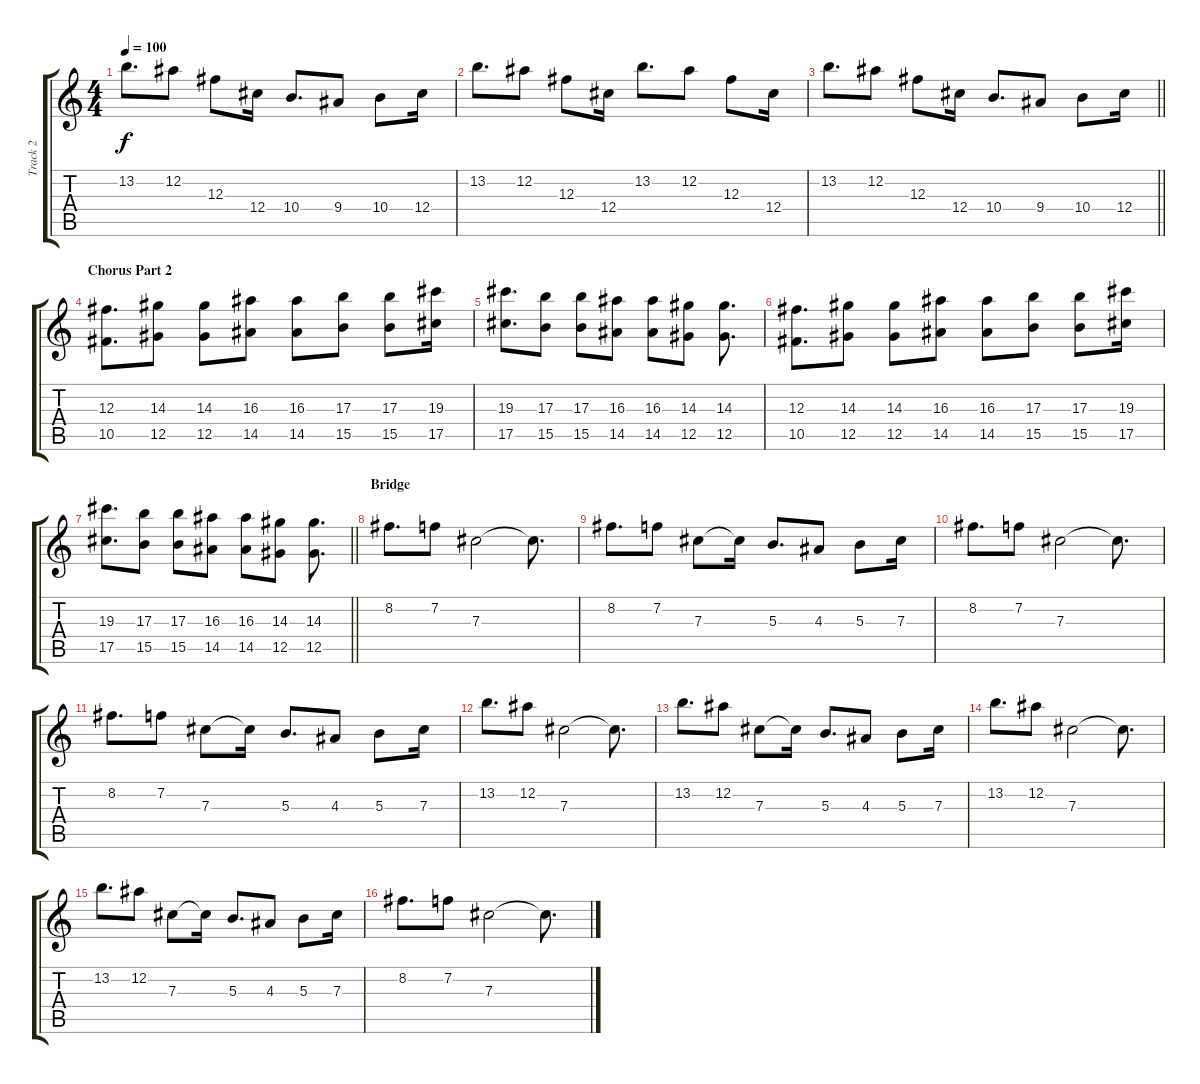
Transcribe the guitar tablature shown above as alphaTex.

\track ("Track 2" "Track 2") {instrument distortionguitar}
\staff {score tabs}
\tuning (Eb4 Bb3 Gb3 Db3 Ab2 Db2) {hide}
\ts (4 4)
\tempo 100
\clef g2
\ks c
13.2.8{d dy f} 12.2.8 12.3.8 12.4.16 10.4.8{d} 9.4.8 10.4.8 12.4.16 |
13.2.8{d} 12.2.8 12.3.8 12.4.16 13.2.8{d} 12.2.8 12.3.8 12.4.16 |
\barLineRight lightlight
13.2.8{d} 12.2.8 12.3.8 12.4.16 10.4.8{d} 9.4.8 10.4.8 12.4.16 |
\section ("" "Chorus Part 2")
(12.3 10.5).8{d} (14.3 12.5).8 (14.3 12.5).8 (16.3 14.5).8 (16.3 14.5).8 (17.3 15.5).8 (17.3 15.5).8 (19.3 17.5).16 |
(19.3 17.5).8{d} (17.3 15.5).8 (17.3 15.5).8 (16.3 14.5).8 (16.3 14.5).8 (14.3 12.5).8 (14.3 12.5).8{d} |
(12.3 10.5).8{d} (14.3 12.5).8 (14.3 12.5).8 (16.3 14.5).8 (16.3 14.5).8 (17.3 15.5).8 (17.3 15.5).8 (19.3 17.5).16 |
\barLineRight lightlight
(19.3 17.5).8{d} (17.3 15.5).8 (17.3 15.5).8 (16.3 14.5).8 (16.3 14.5).8 (14.3 12.5).8 (14.3 12.5).8{d} |
\section ("" "Bridge")
8.2.8{d} 7.2.8 7.3.2 7.3{t}.8{d} |
8.2.8{d} 7.2.8 7.3.8 7.3{t}.16 5.3.8{d} 4.3.8 5.3.8 7.3.16 |
8.2.8{d} 7.2.8 7.3.2 7.3{t}.8{d} |
8.2.8{d} 7.2.8 7.3.8 7.3{t}.16 5.3.8{d} 4.3.8 5.3.8 7.3.16 |
13.2.8{d} 12.2.8 7.3.2 7.3{t}.8{d} |
13.2.8{d} 12.2.8 7.3.8 7.3{t}.16 5.3.8{d} 4.3.8 5.3.8 7.3.16 |
13.2.8{d} 12.2.8 7.3.2 7.3{t}.8{d} |
13.2.8{d} 12.2.8 7.3.8 7.3{t}.16 5.3.8{d} 4.3.8 5.3.8 7.3.16 |
8.2.8{d} 7.2.8 7.3.2 7.3{t}.8{d}
